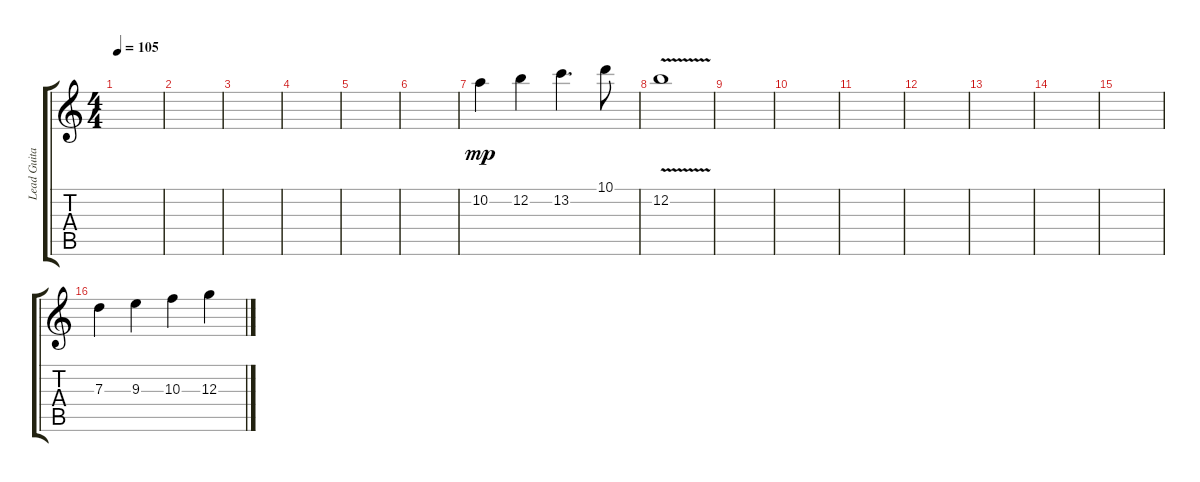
\track ("Lead Guitar" "Lead Guita") {instrument distortionguitar}
\staff {score tabs}
\tuning (E4 B3 G3 D3 A2 E2) {hide}
\ts (4 4)
\tempo 105
\clef g2
\ks c
|
|
|
|
|
|
10.2.4{dy mp} 12.2.4 13.2.4{d} 10.1.8 |
12.2{v}.1 |
|
|
|
|
|
|
|
7.3.4 9.3.4 10.3.4 12.3.4
